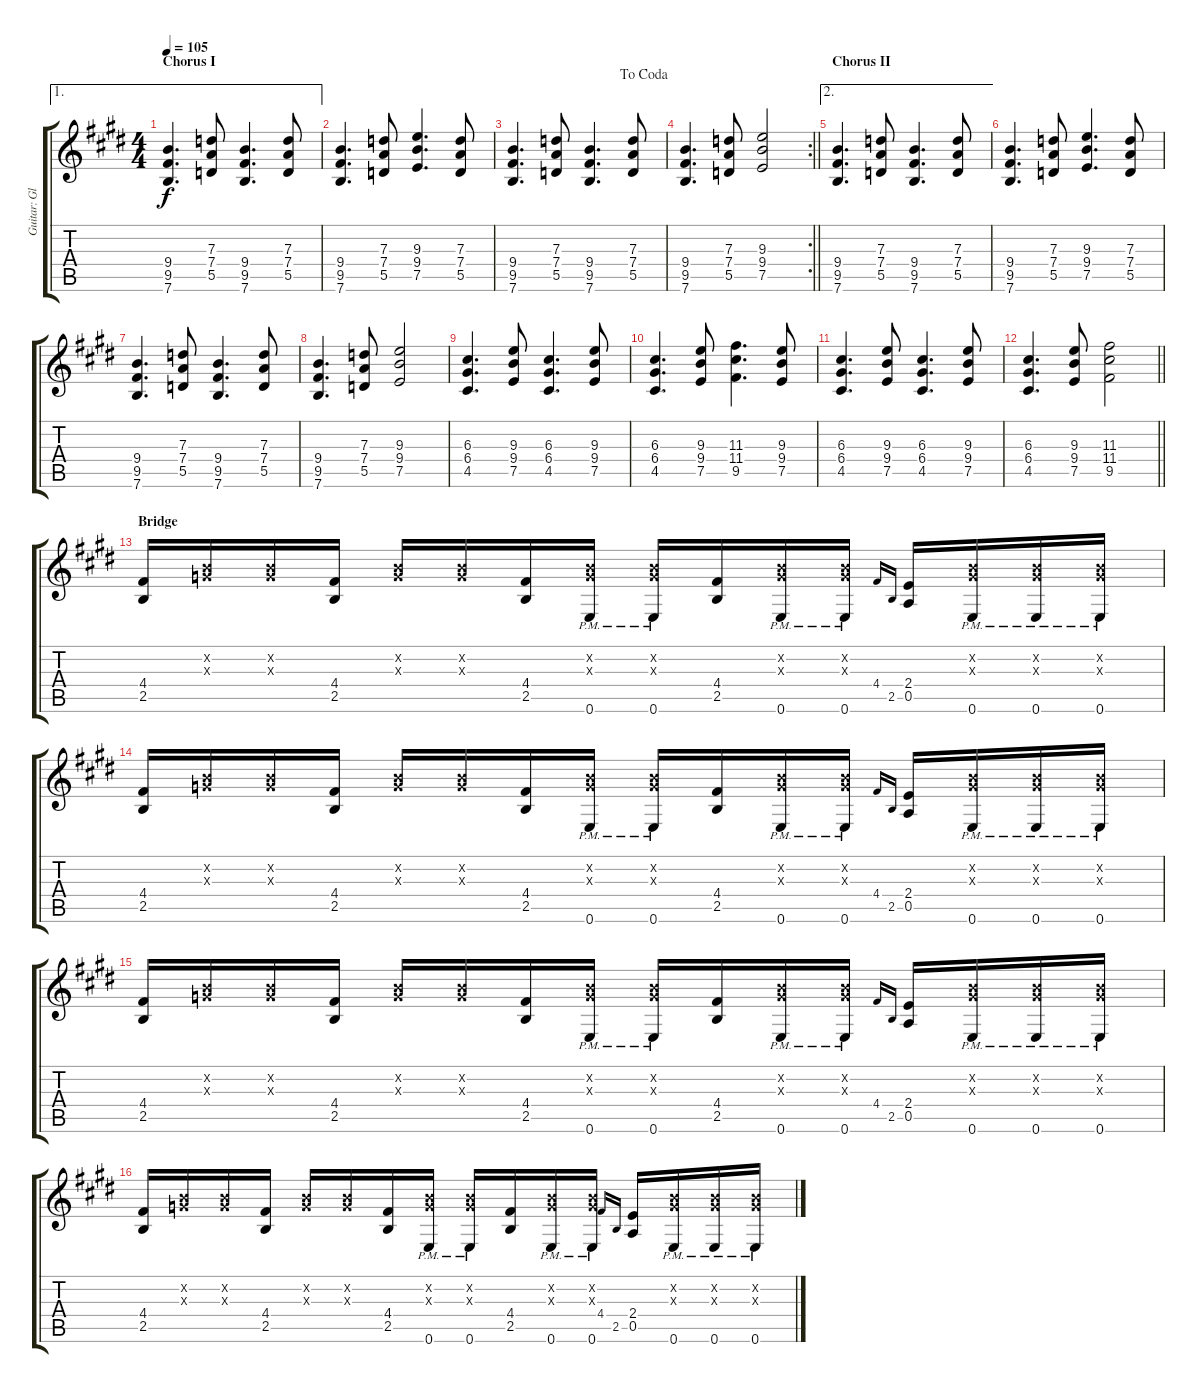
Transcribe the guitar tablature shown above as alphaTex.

\track ("Guitar: Glenn" "Guitar: Gl") {instrument overdrivenguitar}
\staff {score tabs}
\tuning (E4 B3 G3 D3 A2 E2) {hide}
\ae 1
\ts (4 4)
\section ("" "Chorus I")
\tempo 105
\clef g2
\ks e
(9.4 9.5 7.6).4{d dy f} (7.3 7.4 5.5).8 (9.4 9.5 7.6).4{d} (7.3 7.4 5.5).8 |
(9.4 9.5 7.6).4{d} (7.3 7.4 5.5).8 (9.3 9.4 7.5).4{d} (7.3 7.4 5.5).8 |
\jump dacoda
(9.4 9.5 7.6).4{d} (7.3 7.4 5.5).8 (9.4 9.5 7.6).4{d} (7.3 7.4 5.5).8 |
\rc 2
\barLineRight lightlight
(9.4 9.5 7.6).4{d} (7.3 7.4 5.5).8 (9.3 9.4 7.5).2 |
\ae 2
\section ("" "Chorus II")
(9.4 9.5 7.6).4{d} (7.3 7.4 5.5).8 (9.4 9.5 7.6).4{d} (7.3 7.4 5.5).8 |
(9.4 9.5 7.6).4{d} (7.3 7.4 5.5).8 (9.3 9.4 7.5).4{d} (7.3 7.4 5.5).8 |
(9.4 9.5 7.6).4{d volume 10} (7.3 7.4 5.5).8 (9.4 9.5 7.6).4{d} (7.3 7.4 5.5).8 |
(9.4 9.5 7.6).4{d} (7.3 7.4 5.5).8 (9.3 9.4 7.5).2 |
(6.3 6.4 4.5).4{d} (9.3 9.4 7.5).8 (6.3 6.4 4.5).4{d} (9.3 9.4 7.5).8 |
(6.3 6.4 4.5).4{d} (9.3 9.4 7.5).8 (11.3 11.4 9.5).4{d} (9.3 9.4 7.5).8 |
(6.3 6.4 4.5).4{d} (9.3 9.4 7.5).8 (6.3 6.4 4.5).4{d} (9.3 9.4 7.5).8 |
\barLineRight lightlight
(6.3 6.4 4.5).4{d} (9.3 9.4 7.5).8 (11.3 11.4 9.5).2 |
\section ("" "Bridge")
(4.4 2.5).16 (0.2{x} 0.3{x}).16 (0.2{x} 0.3{x}).16 (4.4 2.5).16 (0.2{x} 0.3{x}).16 (0.2{x} 0.3{x}).16 (4.4 2.5).16 (0.2{x} 0.3{x} 0.6{pm}).16 (0.2{x} 0.3{x} 0.6{pm}).16 (4.4 2.5).16 (0.2{x} 0.3{x} 0.6{pm}).16 (0.2{x} 0.3{x} 0.6{pm}).16 4.4.16{gr onbeat} 2.5.16{gr onbeat} (2.4 0.5).16 (0.2{x} 0.3{x} 0.6{pm}).16 (0.2{x} 0.3{x} 0.6{pm}).16 (0.2{x} 0.3{x} 0.6{pm}).16 |
(4.4 2.5).16 (0.2{x} 0.3{x}).16 (0.2{x} 0.3{x}).16 (4.4 2.5).16 (0.2{x} 0.3{x}).16 (0.2{x} 0.3{x}).16 (4.4 2.5).16 (0.2{x} 0.3{x} 0.6{pm}).16 (0.2{x} 0.3{x} 0.6{pm}).16 (4.4 2.5).16 (0.2{x} 0.3{x} 0.6{pm}).16 (0.2{x} 0.3{x} 0.6{pm}).16 4.4.16{gr onbeat} 2.5.16{gr onbeat} (2.4 0.5).16 (0.2{x} 0.3{x} 0.6{pm}).16 (0.2{x} 0.3{x} 0.6{pm}).16 (0.2{x} 0.3{x} 0.6{pm}).16 |
(4.4 2.5).16 (0.2{x} 0.3{x}).16 (0.2{x} 0.3{x}).16 (4.4 2.5).16 (0.2{x} 0.3{x}).16 (0.2{x} 0.3{x}).16 (4.4 2.5).16 (0.2{x} 0.3{x} 0.6{pm}).16 (0.2{x} 0.3{x} 0.6{pm}).16 (4.4 2.5).16 (0.2{x} 0.3{x} 0.6{pm}).16 (0.2{x} 0.3{x} 0.6{pm}).16 4.4.16{gr onbeat} 2.5.16{gr onbeat} (2.4 0.5).16 (0.2{x} 0.3{x} 0.6{pm}).16 (0.2{x} 0.3{x} 0.6{pm}).16 (0.2{x} 0.3{x} 0.6{pm}).16 |
(4.4 2.5).16 (0.2{x} 0.3{x}).16 (0.2{x} 0.3{x}).16 (4.4 2.5).16 (0.2{x} 0.3{x}).16 (0.2{x} 0.3{x}).16 (4.4 2.5).16 (0.2{x} 0.3{x} 0.6{pm}).16 (0.2{x} 0.3{x} 0.6{pm}).16 (4.4 2.5).16 (0.2{x} 0.3{x} 0.6{pm}).16 (0.2{x} 0.3{x} 0.6{pm}).16 4.4.16{gr onbeat} 2.5.16{gr onbeat} (2.4 0.5).16 (0.2{x} 0.3{x} 0.6{pm}).16 (0.2{x} 0.3{x} 0.6{pm}).16 (0.2{x} 0.3{x} 0.6{pm}).16
